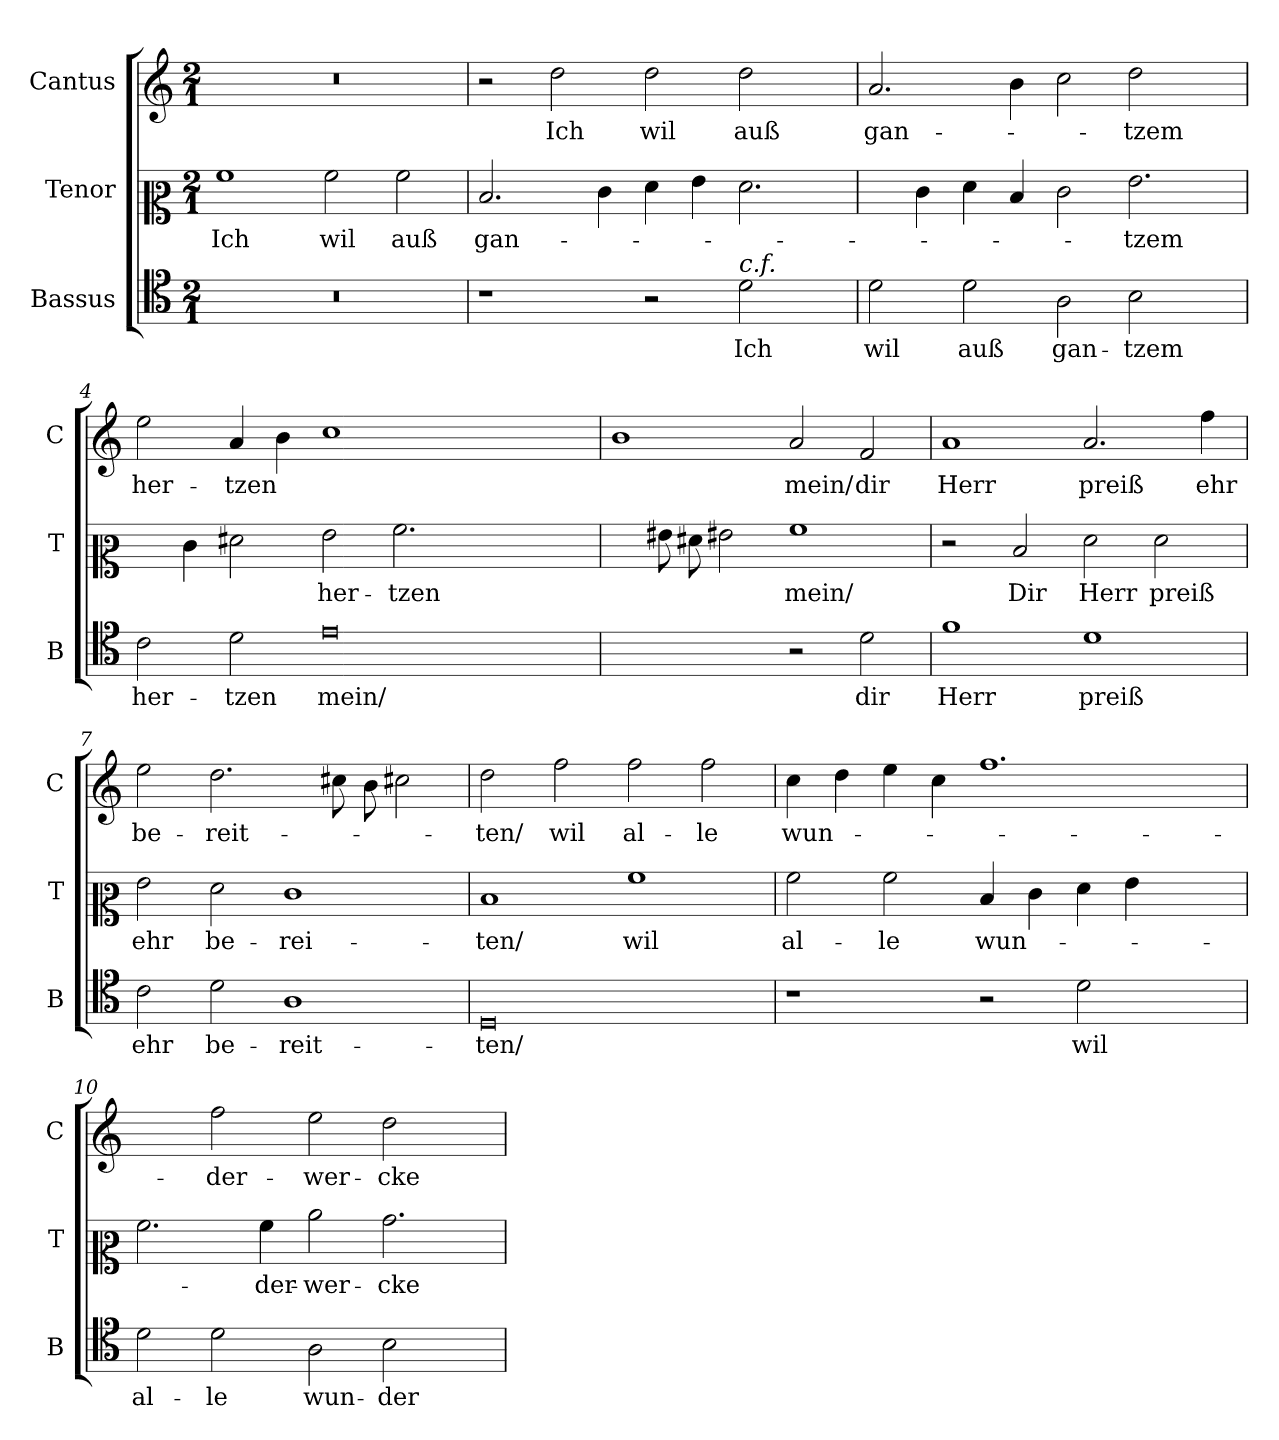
**kern	**text	**kern	**text	**kern	**text
*part3	*part3	*part2	*part2	*part1	*part1
*staff3	*staff3	*staff2	*staff2	*staff1	*staff1
*I"Bassus	*	*I"Tenor	*	*I"Cantus	*
*I'B	*	*I'T	*	*I'C	*
*clefC4	*	*clefC2	*	*clefG2	*
*k[]	*	*k[]	*	*k[]	*
*D:dor	*	*D:dor	*	*D:dor	*
*M2/1	*	*M2/1	*	*M2/1	*
*MM180	*	*MM180	*	*MM180	*
=1	=1	=1	=1	=1	=1
0r	.	1a	Ich	0r	.
.	.	2a	wil	.	.
.	.	2a	auß	.	.
=2	=2	=2	=2	=2	=2
1r	.	2.d	gan-	2r	.
.	.	.	.	2dd	Ich
.	.	4e	.	.	.
2r	.	4f	.	2dd	wil
.	.	4g	.	.	.
!LO:TX:a:i:t=c.f.	!	!	!	!	!
2d	Ich	2.f	.	2dd	auß
4ryy	.	.	.	4ryy	.
=3	=3	=3	=3	=3	=3
2d	wil	4ryy	.	2.a	gan-
.	.	4e	.	.	.
2d	auß	4f	.	.	.
.	.	4d	.	4b	.
2A	gan-	2e	.	2cc	.
2B	-tzem	2.g	-tzem	2dd	-tzem
4ryy	.	.	.	4ryy	.
=4	=4	=4	=4	=4	=4
2c	her-	4ryy	.	2ee	her-
.	.	4e	.	.	.
2d	-tzen	2f#X	.	4a	-tzen
.	.	.	.	4b	.
0e	mein/	2g	her-	1cc	.
.	.	2.a	-tzen	.	.
.	.	.	.	1ryy	.
.	.	2.ryy	.	.	.
=5	=5	=5	=5	=5	=5
1ryy	.	4ryy	.	1b	.
.	.	8g#X	.	.	.
.	.	8f#X	.	.	.
.	.	2g#X	.	.	.
2r	.	1a	mein/	2a	mein/
2d	dir	.	.	2f	dir
=6	=6	=6	=6	=6	=6
1f	Herr	2r	.	1a	Herr
.	.	2d	Dir	.	.
1d	preiß	2f	Herr	2.a	preiß
.	.	2f	preiß	.	.
.	.	.	.	4ff	ehr
=7	=7	=7	=7	=7	=7
2c	ehr	2g	ehr	2ee	be-
2d	be-	2f	be-	2.dd	-reit-
1A	-reit-	1e	-rei-	.	.
.	.	.	.	8cc#X	.
.	.	.	.	8b	.
.	.	.	.	2cc#X	.
=8	=8	=8	=8	=8	=8
0D	-ten/	1d	-ten/	2dd	-ten/
.	.	.	.	2ff	wil
.	.	1a	wil	2ff	al-
.	.	.	.	2ff	-le
=9	=9	=9	=9	=9	=9
1r	.	2a	al-	4cc	wun-
.	.	.	.	4dd	.
.	.	2a	-le	4ee	.
.	.	.	.	4cc	.
2r	.	4d	wun-	1.ff	.
.	.	4e	.	.	.
2d	wil	4f	.	.	.
.	.	4g	.	.	.
2ryy	.	2ryy	.	.	.
=10	=10	=10	=10	=10	=10
2d	al-	2.a	.	2ryy	.
2d	-le	.	.	2ff	-der-
.	.	4a	-der-	.	.
2A	wun-	2cc	-wer-	2ee	-wer-
2B	-der-	2.b	-cke	2dd	-cke
4ryy	.	.	.	4ryy	.
=	=	=	=	=	=
*-	*-	*-	*-	*-	*-
